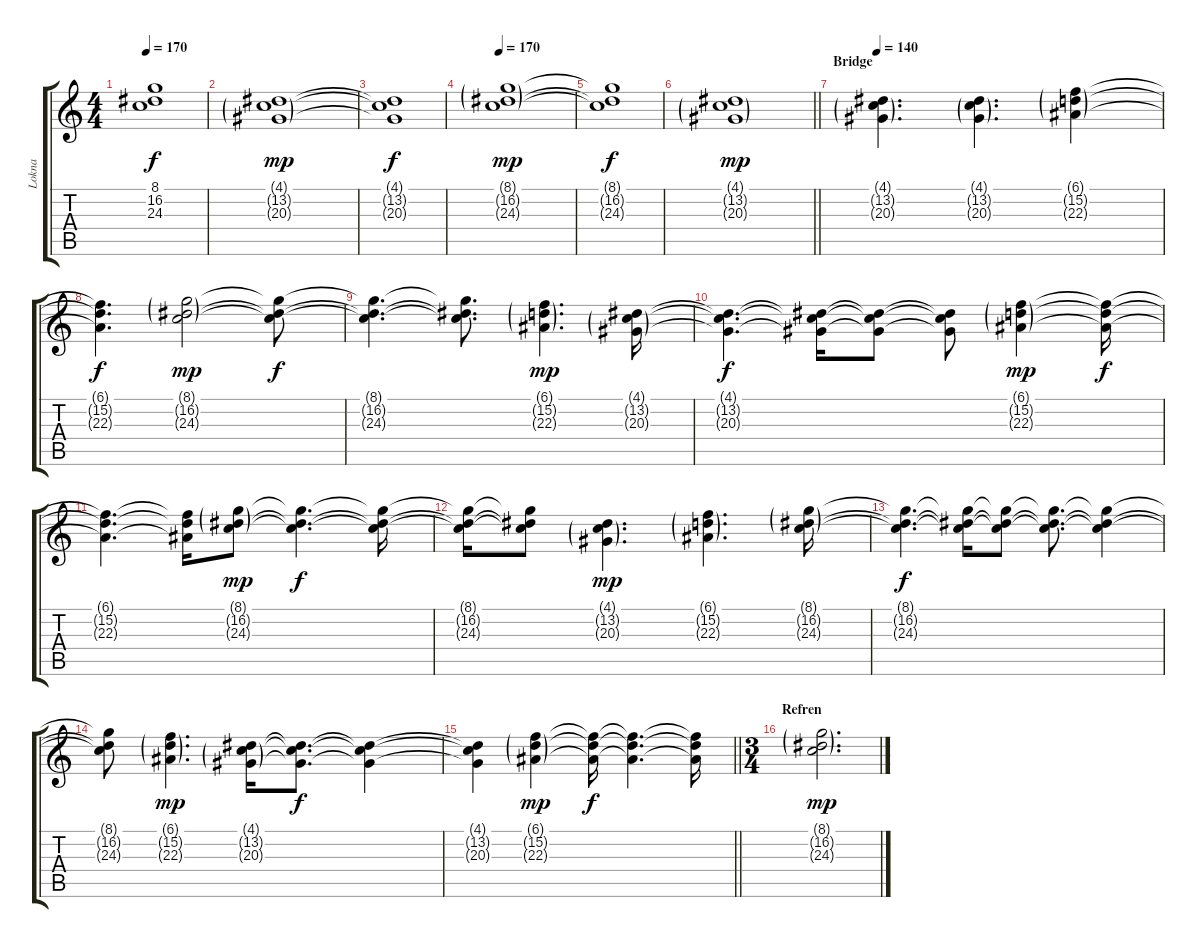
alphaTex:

\track ("Lokna" "Lokna") {instrument stringensemble1}
\staff {score tabs}
\tuning (E4 B3 G3 D3 A2 E2) {hide}
\ts (4 4)
\tempo 170
\clef g2
\ks c
(8.1{t} 16.2{t} 24.3{t}).1{dy f} |
(4.1{g} 13.2{g} 20.3{g}).1{dy mp} |
(4.1{t} 13.2{t} 20.3{t}).1{dy f} |
\tempo 170
(8.1{g} 16.2{g} 24.3{g}).1{dy mp} |
(8.1{t} 16.2{t} 24.3{t}).1{dy f} |
\barLineRight lightlight
(4.1{g} 13.2{g} 20.3{g}).1{dy mp} |
\section ("" "Bridge")
\tempo 140
(4.1{g} 13.2{g} 20.3{g}).4{d} (4.1{g} 13.2{g} 20.3{g}).4{d} (6.1{g} 15.2{g} 22.3{g}).4 |
(6.1{t} 15.2{t} 22.3{t}).4{d dy f} (8.1{g} 16.2{g} 24.3{g}).2{dy mp} (8.1{t} 16.2{t} 24.3{t}).8{dy f} |
(8.1{t} 16.2{t} 24.3{t}).4{d} (8.1{t} 16.2{t} 24.3{t}).8{d} (6.1{g} 15.2{g} 22.3{g}).4{d dy mp} (4.1{g} 13.2{g} 20.3{g}).16 |
(4.1{t} 13.2{t} 20.3{t}).4{d dy f} (4.1{t} 13.2{t} 20.3{t}).16 (4.1{t} 13.2{t} 20.3{t}).8 (4.1{t} 13.2{t} 20.3{t}).8 (6.1{g} 15.2{g} 22.3{g}).4{dy mp} (6.1{t} 15.2{t} 22.3{t}).16{dy f} |
(6.1{t} 15.2{t} 22.3{t}).4{d} (6.1{t} 15.2{t} 22.3{t}).16 (8.1{g} 16.2{g} 24.3{g}).8{dy mp} (8.1{t} 16.2{t} 24.3{t}).4{d dy f} (8.1{t} 16.2{t} 24.3{t}).16 |
(8.1{t} 16.2{t} 24.3{t}).16 (8.1{t} 16.2{t} 24.3{t}).8 (4.1{g} 13.2{g} 20.3{g}).4{d dy mp} (6.1{g} 15.2{g} 22.3{g}).4{d} (8.1{g} 16.2{g} 24.3{g}).16 |
(8.1{t} 16.2{t} 24.3{t}).4{d dy f} (8.1{t} 16.2{t} 24.3{t}).16 (8.1{t} 16.2{t} 24.3{t}).8 (8.1{t} 16.2{t} 24.3{t}).8{d} (8.1{t} 16.2{t} 24.3{t}).4 |
(8.1{t} 16.2{t} 24.3{t}).8 (6.1{g} 15.2{g} 22.3{g}).4{d dy mp} (4.1{g} 13.2{g} 20.3{g}).16 (4.1{t} 13.2{t} 20.3{t}).8{d dy f} (4.1{t} 13.2{t} 20.3{t}).4 |
\barLineRight lightlight
(4.1{t} 13.2{t} 20.3{t}).4 (6.1{g} 15.2{g} 22.3{g}).4{dy mp} (6.1{t} 15.2{t} 22.3{t}).16{dy f} (6.1{t} 15.2{t} 22.3{t}).4{d} (6.1{t} 15.2{t} 22.3{t}).16 |
\ts (3 4)
\section ("" "Refren")
(8.1{g} 16.2{g} 24.3{g}).2{d dy mp}
